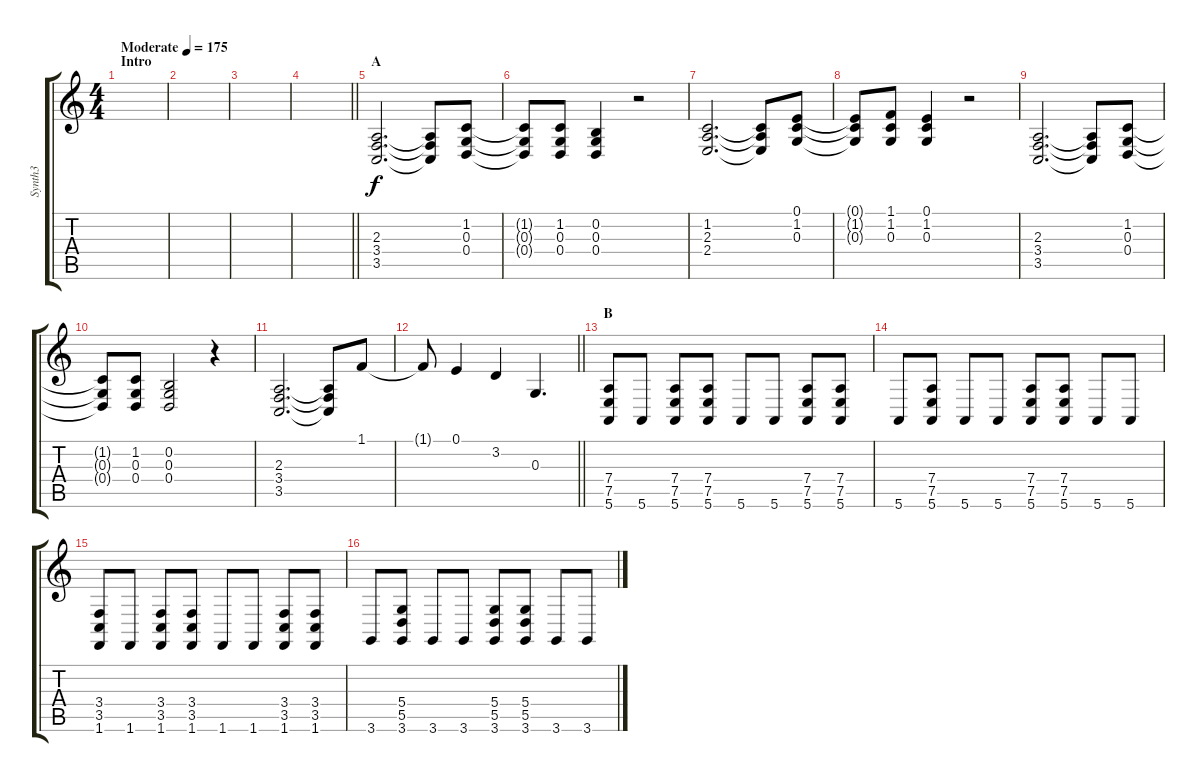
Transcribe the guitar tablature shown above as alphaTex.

\track ("Synth3" "Synth3") {instrument stringensemble1}
\staff {score tabs}
\tuning (E4 B3 G3 D3 A2 E2) {hide}
\ts (4 4)
\section ("" "Intro")
\tempo (175 "Moderate")
\clef g2
\ks c
|
|
|
\barLineRight lightlight
|
\section ("" "A")
(2.3 3.4 3.5).2{d} (2.3{t} 3.4{t} 3.5{t}).8 (1.2 0.3 0.4).8 |
(1.2{t} 0.3{t} 0.4{t}).8 (1.2 0.3 0.4).8 (0.2 0.3 0.4).4 r.2 |
(1.2 2.3 2.4).2{d} (1.2{t} 2.3{t} 2.4{t}).8 (0.1 1.2 0.3).8 |
(0.1{t} 1.2{t} 0.3{t}).8 (1.1 1.2 0.3).8 (0.1 1.2 0.3).4 r.2 |
(2.3 3.4 3.5).2{d} (2.3{t} 3.4{t} 3.5{t}).8 (1.2 0.3 0.4).8 |
(1.2{t} 0.3{t} 0.4{t}).8 (1.2 0.3 0.4).8 (0.2 0.3 0.4).2 r.4 |
(2.3 3.4 3.5).2{d} (2.3{t} 3.4{t} 3.5{t}).8 1.1.8 |
\barLineRight lightlight
1.1{t}.8 0.1.4 3.2.4 0.3.4{d} |
\section ("" "B")
(7.4 7.5 5.6).8 5.6.8 (7.4 7.5 5.6).8 (7.4 7.5 5.6).8 5.6.8 5.6.8 (7.4 7.5 5.6).8 (7.4 7.5 5.6).8 |
5.6.8 (7.4 7.5 5.6).8 5.6.8 5.6.8 (7.4 7.5 5.6).8 (7.4 7.5 5.6).8 5.6.8 5.6.8 |
(3.4 3.5 1.6).8 1.6.8 (3.4 3.5 1.6).8 (3.4 3.5 1.6).8 1.6.8 1.6.8 (3.4 3.5 1.6).8 (3.4 3.5 1.6).8 |
3.6.8 (5.4 5.5 3.6).8 3.6.8 3.6.8 (5.4 5.5 3.6).8 (5.4 5.5 3.6).8 3.6.8 3.6.8
